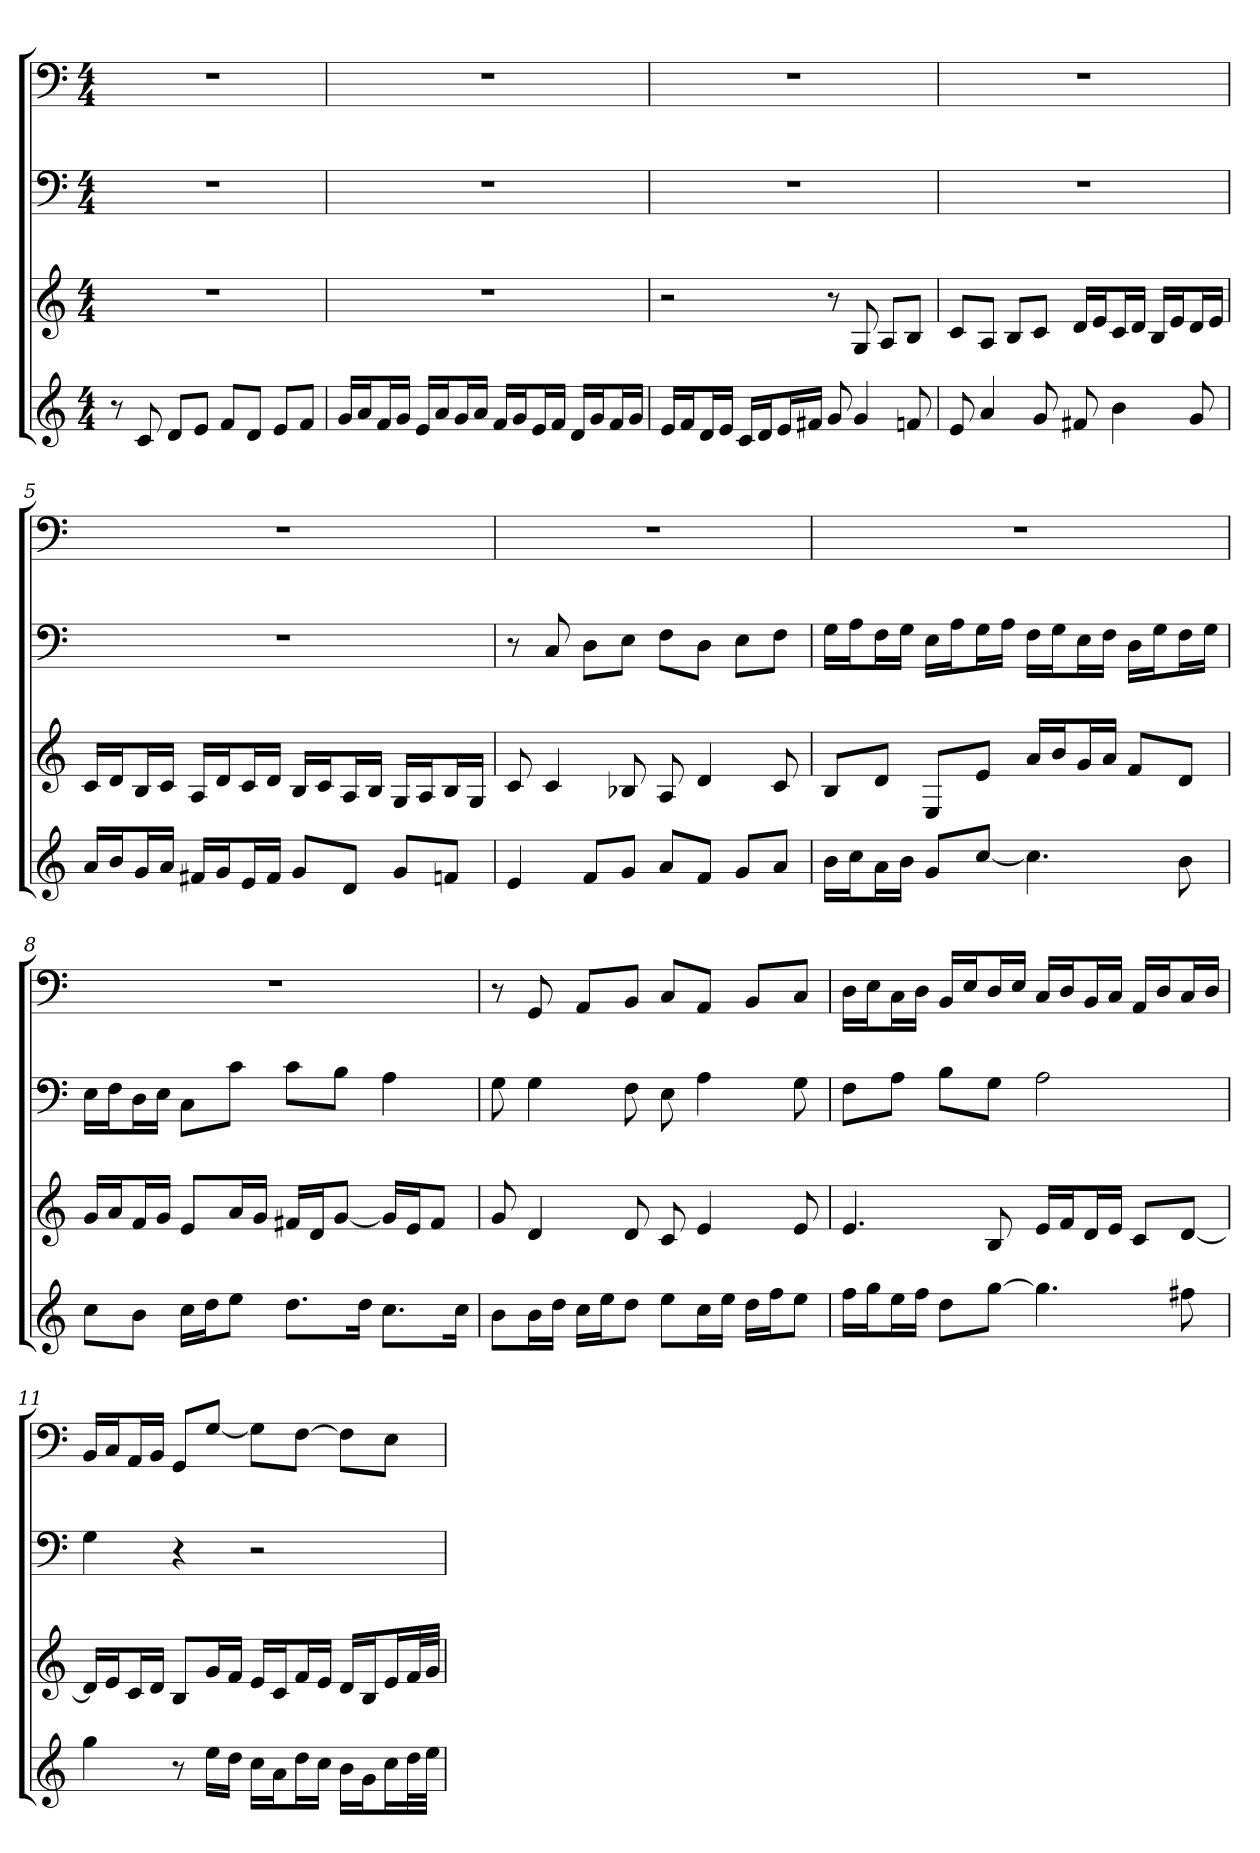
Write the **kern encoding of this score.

**kern	**kern	**kern	**kern
*part4	*part3	*part2	*part1
*staff4	*staff3	*staff2	*staff1
*k[]	*k[]	*k[]	*k[]
*M4/4	*M4/4	*M4/4	*M4/4
*MM60	*MM60	*MM60	*MM60
=1	=1	=1	=1
8r	1r	1r	1r
8c	.	.	.
8dL	.	.	.
8eJ	.	.	.
8fL	.	.	.
8dJ	.	.	.
8eL	.	.	.
8fJ	.	.	.
=2	=2	=2	=2
16gLL	1r	1r	1r
16aJ	.	.	.
16fL	.	.	.
16gJJ	.	.	.
16eLL	.	.	.
16aJ	.	.	.
16gL	.	.	.
16aJJ	.	.	.
16fLL	.	.	.
16gJ	.	.	.
16eL	.	.	.
16fJJ	.	.	.
16dLL	.	.	.
16gJ	.	.	.
16fL	.	.	.
16gJJ	.	.	.
=3	=3	=3	=3
16eLL	2r	1r	1r
16fJ	.	.	.
16dL	.	.	.
16eJJ	.	.	.
16cLL	.	.	.
16dJ	.	.	.
16eL	.	.	.
16f#XJJ	.	.	.
8g	8r	.	.
4g	8G	.	.
.	8AL	.	.
8fn	8BJ	.	.
=4	=4	=4	=4
8e	8cL	1r	1r
4a	8AJ	.	.
.	8BL	.	.
8g	8cJ	.	.
8f#X	16dLL	.	.
.	16eJ	.	.
4b	16cL	.	.
.	16dJJ	.	.
.	16BLL	.	.
.	16eJ	.	.
8g	16dL	.	.
.	16eJJ	.	.
=5	=5	=5	=5
16aLL	16cLL	1r	1r
16bJ	16dJ	.	.
16gL	16BL	.	.
16aJJ	16cJJ	.	.
16f#XLL	16ALL	.	.
16gJ	16dJ	.	.
16eL	16cL	.	.
16f#JJ	16dJJ	.	.
8gL	16BLL	.	.
.	16cJ	.	.
8dJ	16AL	.	.
.	16BJJ	.	.
8gL	16GLL	.	.
.	16AJ	.	.
8fnJ	16BL	.	.
.	16GJJ	.	.
=6	=6	=6	=6
4e	8c	8r	1r
.	4c	8C	.
8fL	.	8DL	.
8gJ	8B-X	8EJ	.
8aL	8A	8FL	.
8fJ	4d	8DJ	.
8gL	.	8EL	.
8aJ	8c	8FJ	.
=7	=7	=7	=7
16bLL	8BL	16GLL	1r
16ccJ	.	16AJ	.
16aL	8dJ	16FL	.
16bJJ	.	16GJJ	.
8gL	8EL	16ELL	.
.	.	16AJ	.
[8ccJ	8eJ	16GL	.
.	.	16AJJ	.
4.cc]	16aLL	16FLL	.
.	16bJ	16GJ	.
.	16gL	16EL	.
.	16aJJ	16FJJ	.
.	8fL	16DLL	.
.	.	16GJ	.
8b	8dJ	16FL	.
.	.	16GJJ	.
=8	=8	=8	=8
8ccL	16gLL	16ELL	1r
.	16aJ	16FJ	.
8bJ	16fL	16DL	.
.	16gJJ	16EJJ	.
16ccLL	8eL	8CL	.
16ddJ	.	.	.
8eeJ	16aL	8cJ	.
.	16gJJ	.	.
8.ddL	16f#XLL	8cL	.
.	16dJ	.	.
.	[8gJ	8BJ	.
16ddJk	.	.	.
8.ccL	16gLL]	4A	.
.	16eJ	.	.
.	8f#J	.	.
16ccJk	.	.	.
=9	=9	=9	=9
8bL	8g	8G	8r
16bL	4d	4G	8GG
16ddJJ	.	.	.
16ccLL	.	.	8AAL
16eeJ	.	.	.
8ddJ	8d	8F	8BBJ
8eeL	8c	8E	8CL
16ccL	4e	4A	8AAJ
16eeJJ	.	.	.
16ddLL	.	.	8BBL
16ffJ	.	.	.
8eeJ	8e	8G	8CJ
=10	=10	=10	=10
16ffLL	4.e	8FL	16DLL
16ggJ	.	.	16EJ
16eeL	.	8AJ	16CL
16ffJJ	.	.	16DJJ
8ddL	.	8BL	16BBLL
.	.	.	16EJ
[8ggJ	8B	8GJ	16DL
.	.	.	16EJJ
4.gg]	16eLL	2A	16CLL
.	16fJ	.	16DJ
.	16dL	.	16BBL
.	16eJJ	.	16CJJ
.	8cL	.	16AALL
.	.	.	16DJ
8ff#X	[8dJ	.	16CL
.	.	.	16DJJ
=11	=11	=11	=11
4gg	16dLL]	4G	16BBLL
.	16eJ	.	16CJ
.	16cL	.	16AAL
.	16dJJ	.	16BBJJ
8r	8BL	4r	8GGL
16eeLL	16gL	.	[8GJ
16ddJJ	16fJJ	.	.
16ccLL	16eLL	2r	8GL]
16aJ	16cJ	.	.
16ddL	16fL	.	[8FJ
16ccJJ	16eJJ	.	.
16bLL	16dLL	.	8FL]
16gJ	16BJ	.	.
16ccL	16eL	.	8EJ
32ddL	32fL	.	.
32eeJJJ	32gJJJ	.	.
=	=	=	=
*-	*-	*-	*-
